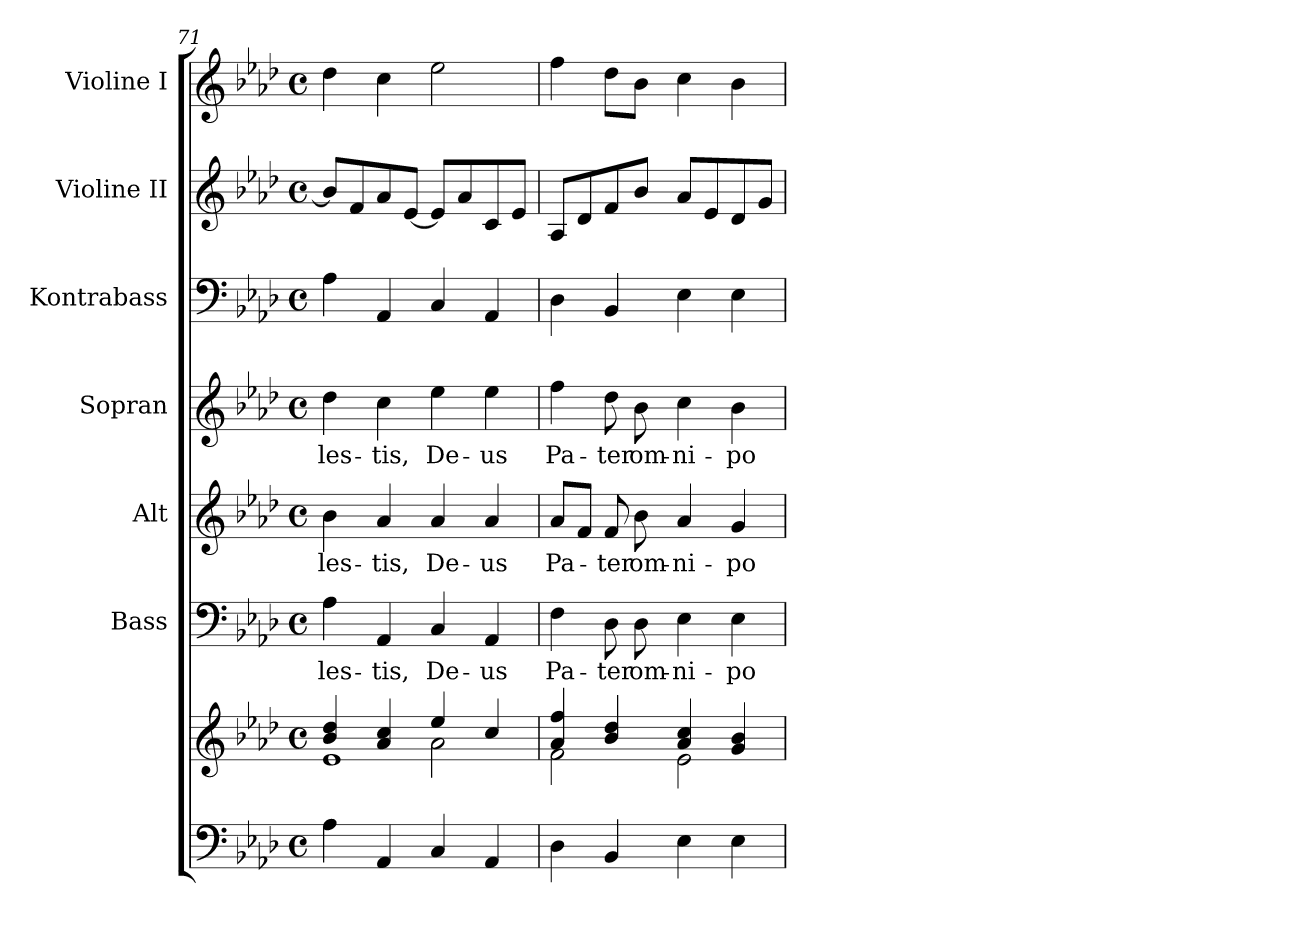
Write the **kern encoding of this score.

**kern	**kern	**kern	**text	**kern	**text	**kern	**text	**kern	**kern	**kern
*part7	*part7	*part6	*part6	*part5	*part5	*part4	*part4	*part3	*part2	*part1
*staff8	*staff7	*staff6	*staff6	*staff5	*staff5	*staff4	*staff4	*staff3	*staff2	*staff1
*	*	*I"Bass	*	*I"Alt	*	*I"Sopran	*	*I"Kontrabass	*I"Violine II	*I"Violine I
*	*	*I'B.	*	*I'A.	*	*I'S.	*	*I'Kb.	*I'Vl. II	*I'Vl. I
*clefF4	*clefG2	*clefF4	*	*clefG2	*	*clefG2	*	*clefF4	*clefG2	*clefG2
*	*	*	*	*	*	*	*	*ITrd7c12	*	*
*k[b-e-a-d-]	*k[b-e-a-d-]	*k[b-e-a-d-]	*	*k[b-e-a-d-]	*	*k[b-e-a-d-]	*	*k[b-e-a-d-]	*k[b-e-a-d-]	*k[b-e-a-d-]
*A-:	*A-:	*A-:	*	*A-:	*	*A-:	*	*A-:	*A-:	*A-:
*M4/4	*M4/4	*M4/4	*	*M4/4	*	*M4/4	*	*M4/4	*M4/4	*M4/4
*met(c)	*met(c)	*met(c)	*	*met(c)	*	*met(c)	*	*met(c)	*met(c)	*met(c)
=71	=71	=71	=71	=71	=71	=71	=71	=71	=71	=71
*	*^	*	*	*	*	*	*	*	*	*
*	*	*^	*	*	*	*	*	*	*	*	*
!	!	!	!	!	!LO:LY:b	!	!LO:LY:b	!	!LO:LY:b	!	!	!
4A-\	4b-/ 4dd-/	1e-	2ryy	4A-\	-les-	4b-\	-les-	4dd-\	-les-	4AA-\	8b-/L]	4dd-\
.	.	.	.	.	.	.	.	.	.	.	8f/	.
!	!	!	!	!	!LO:LY:b	!	!LO:LY:b	!	!LO:LY:b	!	!	!
4AA-/	4a-/ 4cc/	.	.	4AA-/	-tis,	4a-/	-tis,	4cc\	-tis,	4AAA-/	8a-/	4cc\
.	.	.	.	.	.	.	.	.	.	.	[8e-/J	.
!	!	!	!	!	!LO:LY:b	!	!LO:LY:b	!	!LO:LY:b	!	!	!
4C/	4ee-/	.	2a-\	4C/	De-	4a-/	De-	4ee-\	De-	4CC/	8e-/L]	2ee-\
.	.	.	.	.	.	.	.	.	.	.	8a-/	.
!	!	!	!	!	!LO:LY:b	!	!LO:LY:b	!	!LO:LY:b	!	!	!
4AA-/	4cc/	.	.	4AA-/	-us	4a-/	-us	4ee-\	-us	4AAA-/	8c/	.
.	.	.	.	.	.	.	.	.	.	.	8e-/J	.
*	*	*v	*v	*	*	*	*	*	*	*	*	*
!!LO:PB:g=z
=72	=72	=72	=72	=72	=72	=72	=72	=72	=72	=72	=72
!	!	!	!	!LO:LY:b	!	!LO:LY:b	!	!LO:LY:b	!	!	!
4D-\	4a-/ 4ff/	2f\	4F\	Pa-	8a-/L	Pa-	4ff\	Pa-	4DD-\	8A-/L	4ff\
.	.	.	.	.	8f/J	.	.	.	.	8d-/	.
!	!	!	!	!LO:LY:b	!	!LO:LY:b	!	!LO:LY:b	!	!	!
4BB-/	4b-/ 4dd-/	.	8D-\	-ter	8f/	-ter	8dd-\	-ter	4BBB-/	8f/	8dd-\L
!	!	!	!	!LO:LY:b	!	!LO:LY:b	!	!LO:LY:b	!	!	!
.	.	.	8D-\	om-	8b-\	om-	8b-\	om-	.	8b-/J	8b-\J
!	!	!	!	!LO:LY:b	!	!LO:LY:b	!	!LO:LY:b	!	!	!
4E-\	4a-/ 4cc/	2e-\	4E-\	-ni-	4a-/	-ni-	4cc\	-ni-	4EE-\	8a-/L	4cc\
.	.	.	.	.	.	.	.	.	.	8e-/	.
!	!	!	!	!LO:LY:b	!	!LO:LY:b	!	!LO:LY:b	!	!	!
4E-\	4g/ 4b-/	.	4E-\	-po-	4g/	-po-	4b-\	-po-	4EE-\	8d-/	4b-\
.	.	.	.	.	.	.	.	.	.	8g/J	.
*	*v	*v	*	*	*	*	*	*	*	*	*
=	=	=	=	=	=	=	=	=	=	=
*-	*-	*-	*-	*-	*-	*-	*-	*-	*-	*-
